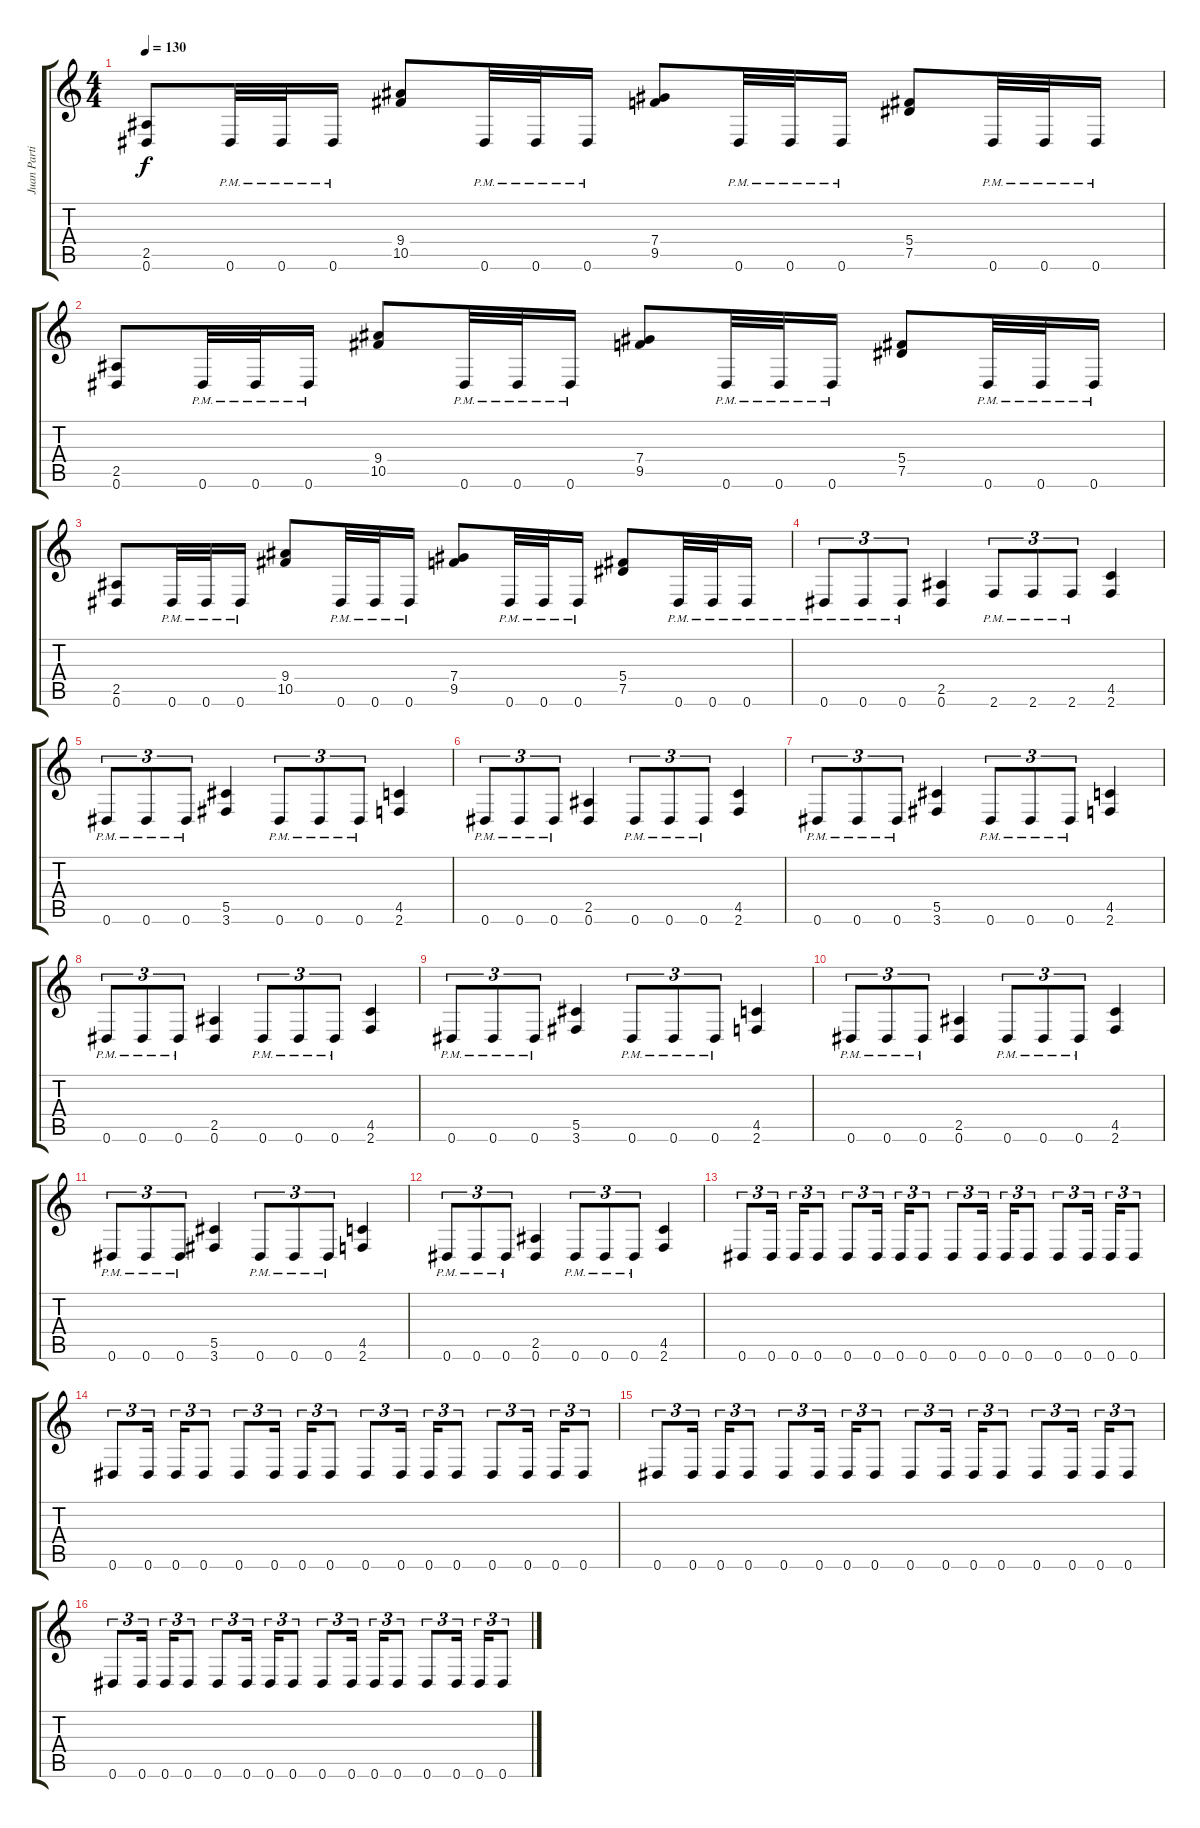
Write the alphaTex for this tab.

\track ("Juan Partida" "Juan Parti") {instrument distortionguitar}
\staff {score tabs}
\tuning (Eb4 Bb3 Gb3 Db3 Ab2 Eb2) {hide}
\ts (4 4)
\tempo 130
\clef g2
\ks c
(2.5 0.6).8{dy f} 0.6{pm}.32 0.6{pm}.32 0.6{pm}.16 (9.4 10.5).8 0.6{pm}.32 0.6{pm}.32 0.6{pm}.16 (7.4 9.5).8 0.6{pm}.32 0.6{pm}.32 0.6{pm}.16 (5.4 7.5).8 0.6{pm}.32 0.6{pm}.32 0.6{pm}.16 |
(2.5 0.6).8 0.6{pm}.32 0.6{pm}.32 0.6{pm}.16 (9.4 10.5).8 0.6{pm}.32 0.6{pm}.32 0.6{pm}.16 (7.4 9.5).8 0.6{pm}.32 0.6{pm}.32 0.6{pm}.16 (5.4 7.5).8 0.6{pm}.32 0.6{pm}.32 0.6{pm}.16 |
(2.5 0.6).8 0.6{pm}.32 0.6{pm}.32 0.6{pm}.16 (9.4 10.5).8 0.6{pm}.32 0.6{pm}.32 0.6{pm}.16 (7.4 9.5).8 0.6{pm}.32 0.6{pm}.32 0.6{pm}.16 (5.4 7.5).8 0.6{pm}.32 0.6{pm}.32 0.6{pm}.16 |
0.6{pm}.8{tu (3 2)} 0.6{pm}.8{tu (3 2)} 0.6{pm}.8{tu (3 2)} (2.5 0.6).4 2.6{pm}.8{tu (3 2)} 2.6{pm}.8{tu (3 2)} 2.6{pm}.8{tu (3 2)} (4.5 2.6).4 |
0.6{pm}.8{tu (3 2)} 0.6{pm}.8{tu (3 2)} 0.6{pm}.8{tu (3 2)} (5.5 3.6).4 0.6{pm}.8{tu (3 2)} 0.6{pm}.8{tu (3 2)} 0.6{pm}.8{tu (3 2)} (4.5 2.6).4 |
0.6{pm}.8{tu (3 2)} 0.6{pm}.8{tu (3 2)} 0.6{pm}.8{tu (3 2)} (2.5 0.6).4 0.6{pm}.8{tu (3 2)} 0.6{pm}.8{tu (3 2)} 0.6{pm}.8{tu (3 2)} (4.5 2.6).4 |
0.6{pm}.8{tu (3 2)} 0.6{pm}.8{tu (3 2)} 0.6{pm}.8{tu (3 2)} (5.5 3.6).4 0.6{pm}.8{tu (3 2)} 0.6{pm}.8{tu (3 2)} 0.6{pm}.8{tu (3 2)} (4.5 2.6).4 |
0.6{pm}.8{tu (3 2)} 0.6{pm}.8{tu (3 2)} 0.6{pm}.8{tu (3 2)} (2.5 0.6).4 0.6{pm}.8{tu (3 2)} 0.6{pm}.8{tu (3 2)} 0.6{pm}.8{tu (3 2)} (4.5 2.6).4 |
0.6{pm}.8{tu (3 2)} 0.6{pm}.8{tu (3 2)} 0.6{pm}.8{tu (3 2)} (5.5 3.6).4 0.6{pm}.8{tu (3 2)} 0.6{pm}.8{tu (3 2)} 0.6{pm}.8{tu (3 2)} (4.5 2.6).4 |
0.6{pm}.8{tu (3 2)} 0.6{pm}.8{tu (3 2)} 0.6{pm}.8{tu (3 2)} (2.5 0.6).4 0.6{pm}.8{tu (3 2)} 0.6{pm}.8{tu (3 2)} 0.6{pm}.8{tu (3 2)} (4.5 2.6).4 |
0.6{pm}.8{tu (3 2)} 0.6{pm}.8{tu (3 2)} 0.6{pm}.8{tu (3 2)} (5.5 3.6).4 0.6{pm}.8{tu (3 2)} 0.6{pm}.8{tu (3 2)} 0.6{pm}.8{tu (3 2)} (4.5 2.6).4 |
0.6{pm}.8{tu (3 2)} 0.6{pm}.8{tu (3 2)} 0.6{pm}.8{tu (3 2)} (2.5 0.6).4 0.6{pm}.8{tu (3 2)} 0.6{pm}.8{tu (3 2)} 0.6{pm}.8{tu (3 2)} (4.5 2.6).4 |
0.6.8{tu (3 2)} 0.6.16{tu (3 2)} 0.6.16{tu (3 2)} 0.6.8{tu (3 2)} 0.6.8{tu (3 2)} 0.6.16{tu (3 2)} 0.6.16{tu (3 2)} 0.6.8{tu (3 2)} 0.6.8{tu (3 2)} 0.6.16{tu (3 2)} 0.6.16{tu (3 2)} 0.6.8{tu (3 2)} 0.6.8{tu (3 2)} 0.6.16{tu (3 2)} 0.6.16{tu (3 2)} 0.6.8{tu (3 2)} |
0.6.8{tu (3 2)} 0.6.16{tu (3 2)} 0.6.16{tu (3 2)} 0.6.8{tu (3 2)} 0.6.8{tu (3 2)} 0.6.16{tu (3 2)} 0.6.16{tu (3 2)} 0.6.8{tu (3 2)} 0.6.8{tu (3 2)} 0.6.16{tu (3 2)} 0.6.16{tu (3 2)} 0.6.8{tu (3 2)} 0.6.8{tu (3 2)} 0.6.16{tu (3 2)} 0.6.16{tu (3 2)} 0.6.8{tu (3 2)} |
0.6.8{tu (3 2)} 0.6.16{tu (3 2)} 0.6.16{tu (3 2)} 0.6.8{tu (3 2)} 0.6.8{tu (3 2)} 0.6.16{tu (3 2)} 0.6.16{tu (3 2)} 0.6.8{tu (3 2)} 0.6.8{tu (3 2)} 0.6.16{tu (3 2)} 0.6.16{tu (3 2)} 0.6.8{tu (3 2)} 0.6.8{tu (3 2)} 0.6.16{tu (3 2)} 0.6.16{tu (3 2)} 0.6.8{tu (3 2)} |
0.6.8{tu (3 2)} 0.6.16{tu (3 2)} 0.6.16{tu (3 2)} 0.6.8{tu (3 2)} 0.6.8{tu (3 2)} 0.6.16{tu (3 2)} 0.6.16{tu (3 2)} 0.6.8{tu (3 2)} 0.6.8{tu (3 2)} 0.6.16{tu (3 2)} 0.6.16{tu (3 2)} 0.6.8{tu (3 2)} 0.6.8{tu (3 2)} 0.6.16{tu (3 2)} 0.6.16{tu (3 2)} 0.6.8{tu (3 2)}
